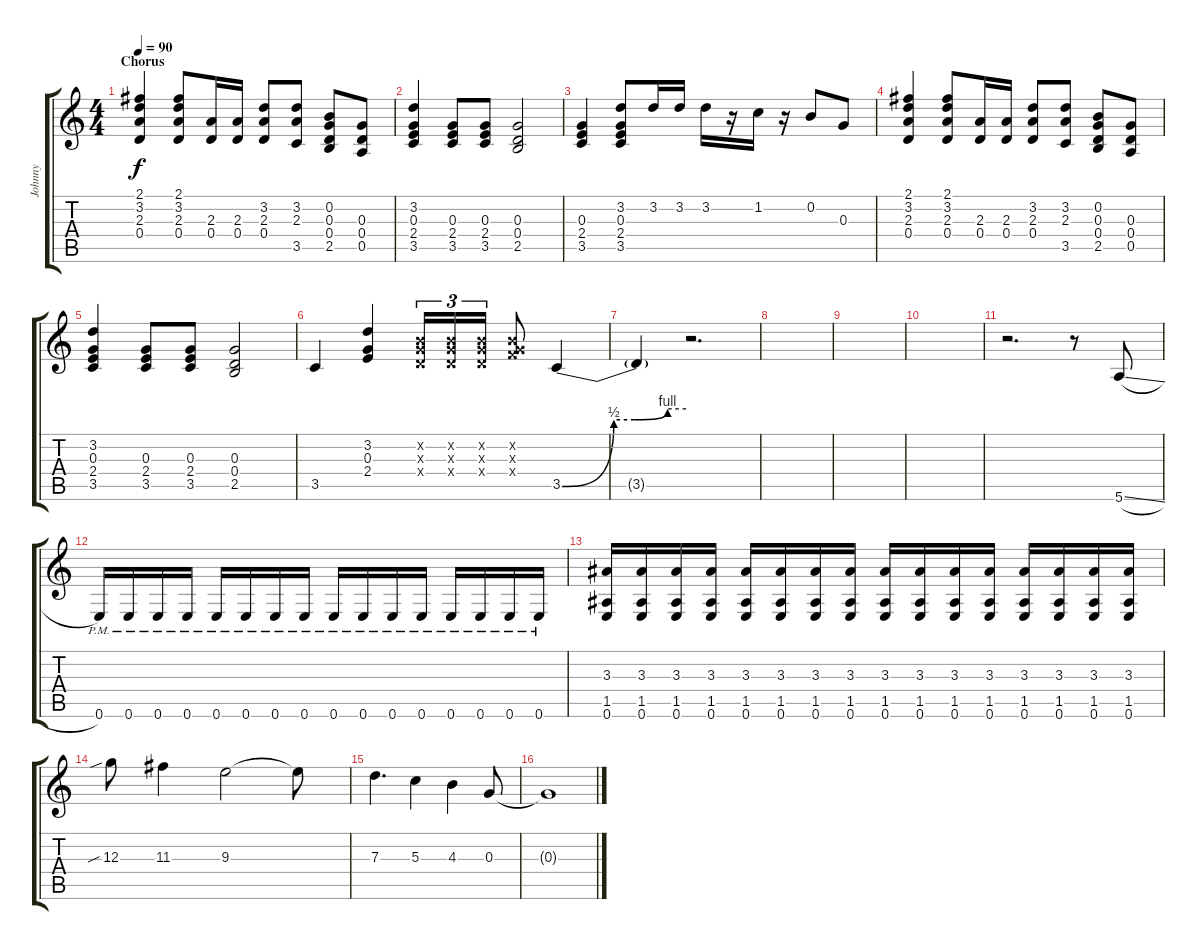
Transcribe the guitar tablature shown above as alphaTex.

\track ("Johnny" "Johnny") {instrument overdrivenguitar}
\staff {score tabs}
\tuning (E4 B3 G3 D3 A2 E2) {hide}
\ts (4 4)
\section ("" "Chorus")
\tempo 90
\clef g2
\ks c
(2.1 3.2 2.3 0.4).4{dy f} (2.1 3.2 2.3 0.4).8 (2.3 0.4).16 (2.3 0.4).16 (3.2 2.3 0.4).8 (3.2 2.3 3.5).8 (0.2 0.3 0.4 2.5).8 (0.3 0.4 0.5).8 |
(3.2 0.3 2.4 3.5).4 (0.3 2.4 3.5).8 (0.3 2.4 3.5).8 (0.3 0.4 2.5).2 |
(0.3 2.4 3.5).4 (3.2 0.3 2.4 3.5).8 3.2.16 3.2.16 3.2.16 r.16 1.2.16 r.16 0.2.8 0.3.8 |
(2.1 3.2 2.3 0.4).4 (2.1 3.2 2.3 0.4).8 (2.3 0.4).16 (2.3 0.4).16 (3.2 2.3 0.4).8 (3.2 2.3 3.5).8 (0.2 0.3 0.4 2.5).8 (0.3 0.4 0.5).8 |
(3.2 0.3 2.4 3.5).4 (0.3 2.4 3.5).8 (0.3 2.4 3.5).8 (0.3 0.4 2.5).2 |
3.5.4 (3.2 0.3 2.4).4 (0.2{x} 0.3{x} 0.4{x}).16{tu (3 2)} (0.2{x} 0.3{x} 0.4{x}).16{tu (3 2)} (0.2{x} 0.3{x} 0.4{x}).16{tu (3 2)} (0.2{x} 0.3{x} 3.4{x}).8 3.5{be (custom 0 0 25 2 35 2 51 4 60 4)}.4 |
3.5{t}.4 r.2{d} |
|
|
|
r.2{d} r.8 5.6{sl}.8 |
0.6{pm}.16 0.6{pm}.16 0.6{pm}.16 0.6{pm}.16 0.6{pm}.16 0.6{pm}.16 0.6{pm}.16 0.6{pm}.16 0.6{pm}.16 0.6{pm}.16 0.6{pm}.16 0.6{pm}.16 0.6{pm}.16 0.6{pm}.16 0.6{pm}.16 0.6{pm}.16 |
(3.3 1.5 0.6).16 (3.3 1.5 0.6).16 (3.3 1.5 0.6).16 (3.3 1.5 0.6).16 (3.3 1.5 0.6).16 (3.3 1.5 0.6).16 (3.3 1.5 0.6).16 (3.3 1.5 0.6).16 (3.3 1.5 0.6).16 (3.3 1.5 0.6).16 (3.3 1.5 0.6).16 (3.3 1.5 0.6).16 (3.3 1.5 0.6).16 (3.3 1.5 0.6).16 (3.3 1.5 0.6).16 (3.3 1.5 0.6).16 |
12.3{sib}.8 11.3.4 9.3.2 9.3{t}.8 |
7.3.4{d} 5.3.4 4.3.4 0.3.8 |
0.3{t}.1
